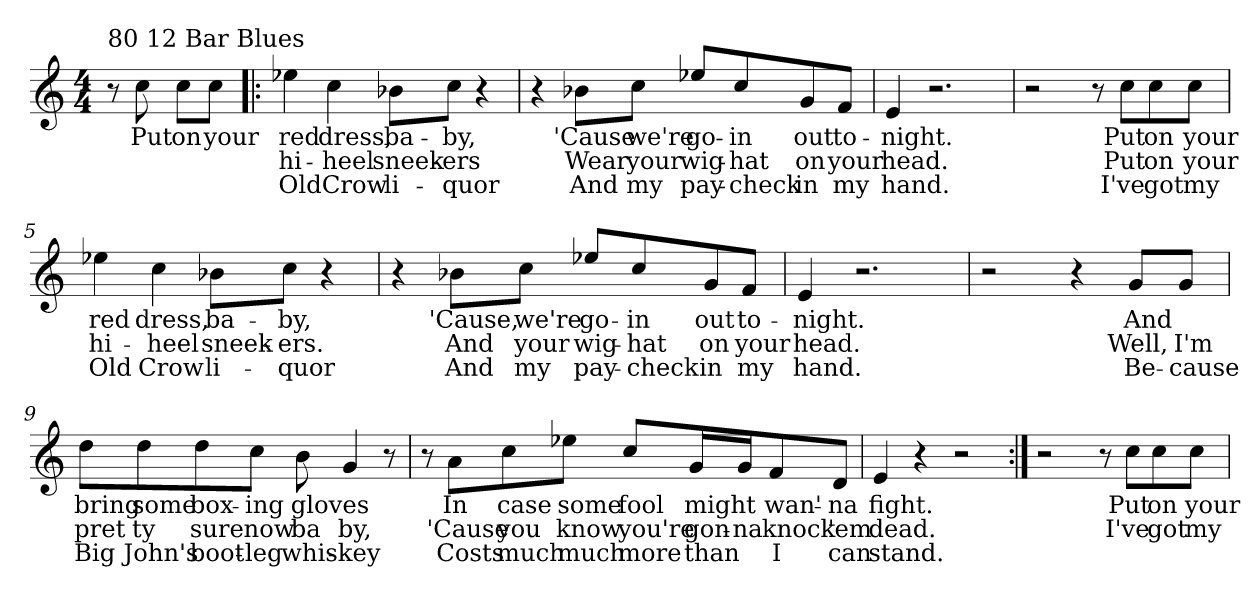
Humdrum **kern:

**kern	**text	**text	**text
*part1	*part1	*part1	*part1
*staff1	*staff1	*staff1	*staff1
*clefG2	*	*	*
*k[]	*	*	*
*C:	*	*	*
*M4/4	*	*	*
=	=	=	=
!LO:TX:a:t=80   12 Bar Blues	!	!	!
8r	.	.	.
8cc\	Put	.	.
8cc\L	on	.	.
8cc\J	your	.	.
=1!|:	=1!|:	=1!|:	=1!|:
4ee-X\	red	hi-	Old
4cc\	dress,	-heel	Crow
8b-X\L	ba-	sneek-	li-
8cc\J	-by,	-ers	-quor
4r	.	.	.
=2	=2	=2	=2
4r	.	.	.
8b-X\L	'Cause	Wear	And
8cc\J	we're	your	my
8ee-X/L	go-	wig-	pay-
8cc/	-in	-hat	-check
8g/	out	on	in
8f/J	to-	your	my
!!LO:LB:g=z
=3	=3	=3	=3
4e/	-night.	head.	hand.
2.r	.	.	.
=4	=4	=4	=4
2r	.	.	.
8r	.	.	.
8cc\L	Put	Put	I've
8cc\	on	on	got
8cc\J	your	your	my
=5	=5	=5	=5
4ee-X\	red	hi-	Old
4cc\	dress,	-heel	Crow
8b-X\L	ba-	sneek-	li-
8cc\J	-by,	-ers.	-quor
4r	.	.	.
!!LO:LB:g=z
=6	=6	=6	=6
4r	.	.	.
8b-X\L	'Cause,	And	And
8cc\J	we're	your	my
8ee-X/L	go-	wig-	pay-
8cc/	-in	-hat	-check
8g/	out	on	in
8f/J	to-	your	my
=7	=7	=7	=7
4e/	-night.	head.	hand.
2.r	.	.	.
=8	=8	=8	=8
2r	.	.	.
4r	.	.	.
8g/L	And	Well,	Be-
8g/J	.	I'm	-cause
!!LO:LB:g=z
=9	=9	=9	=9
8dd\L	bring	pret	Big
8dd\	some	ty	John's
8dd\	box-	sure	boot-
8cc\J	-ing	now	-leg
8b\	gloves	ba	whis-
4g/	.	by,	-key
8r	.	.	.
!!LO:LB:g=z
=10	=10	=10	=10
8r	.	.	.
8a\L	In	'Cause	Costs
8cc\	case	you	much
8ee-X\J	some	know	much
8cc/L	fool	you're	more
16g/L	might	gon-	than
16g/J	.	-na	.
8f/	wan'-	knock	I
8d/J	-na	'em	can
=11	=11	=11	=11
4e/	fight.	dead.	stand.
4r	.	.	.
2r	.	.	.
=12:|!	=12:|!	=12:|!	=12:|!
2r	.	.	.
8r	.	.	.
8cc\L	Put	I've	.
8cc\	on	got	.
8cc\J	your	my	.
=	=	=	=
*-	*-	*-	*-
